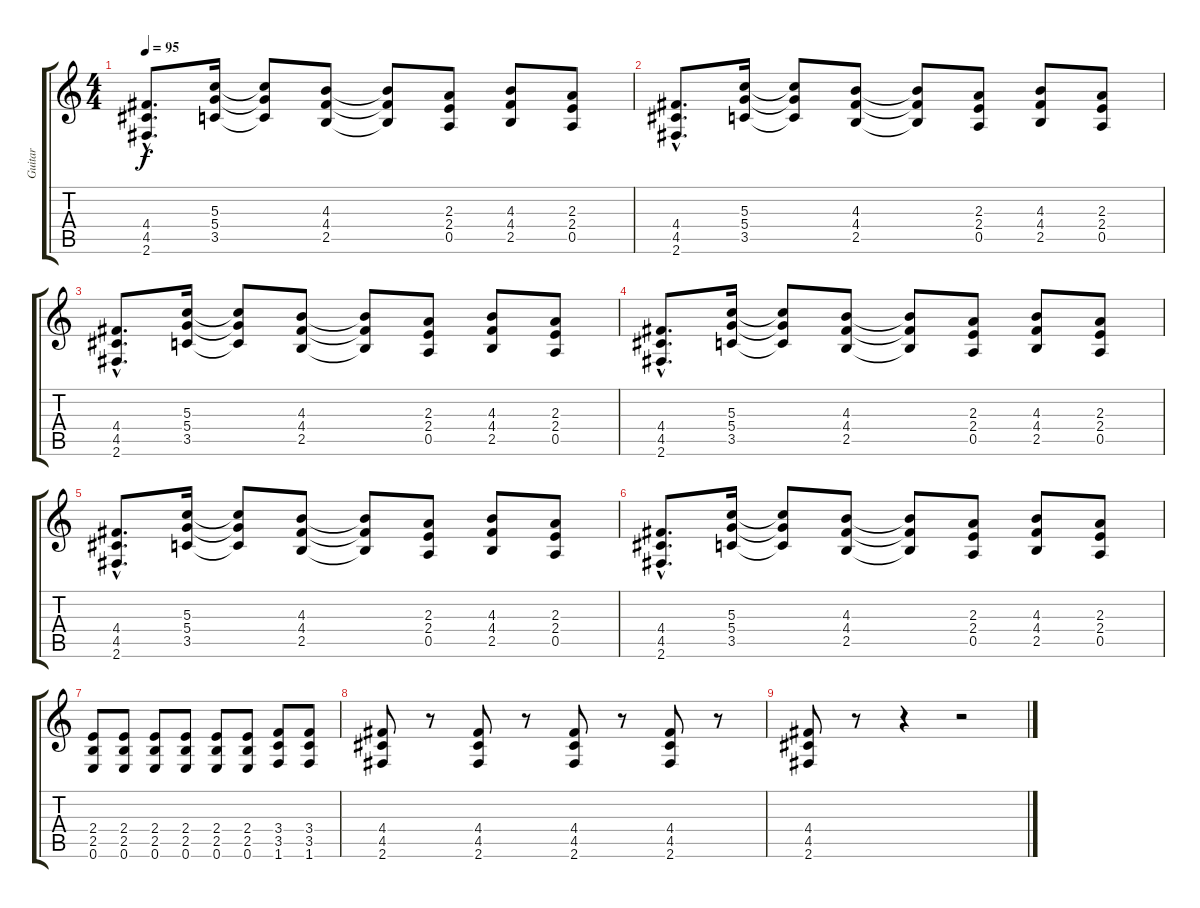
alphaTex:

\track ("Guitar" "Guitar") {instrument distortionguitar}
\staff {score tabs}
\tuning (E4 B3 G3 D3 A2 E2) {hide}
\ts (4 4)
\tempo 95
\clef g2
\ks c
(4.4{hac} 4.5{hac} 2.6{hac}).8{d dy f} (5.3 5.4 3.5).16 (5.3{t} 5.4{t} 3.5{t}).8 (4.3 4.4 2.5).8 (4.3{t} 4.4{t} 2.5{t}).8 (2.3 2.4 0.5).8 (4.3 4.4 2.5).8 (2.3 2.4 0.5).8 |
(4.4{hac} 4.5{hac} 2.6{hac}).8{d} (5.3 5.4 3.5).16 (5.3{t} 5.4{t} 3.5{t}).8 (4.3 4.4 2.5).8 (4.3{t} 4.4{t} 2.5{t}).8 (2.3 2.4 0.5).8 (4.3 4.4 2.5).8 (2.3 2.4 0.5).8 |
(4.4{hac} 4.5{hac} 2.6{hac}).8{d} (5.3 5.4 3.5).16 (5.3{t} 5.4{t} 3.5{t}).8 (4.3 4.4 2.5).8 (4.3{t} 4.4{t} 2.5{t}).8 (2.3 2.4 0.5).8 (4.3 4.4 2.5).8 (2.3 2.4 0.5).8 |
(4.4{hac} 4.5{hac} 2.6{hac}).8{d} (5.3 5.4 3.5).16 (5.3{t} 5.4{t} 3.5{t}).8 (4.3 4.4 2.5).8 (4.3{t} 4.4{t} 2.5{t}).8 (2.3 2.4 0.5).8 (4.3 4.4 2.5).8 (2.3 2.4 0.5).8 |
(4.4{hac} 4.5{hac} 2.6{hac}).8{d} (5.3 5.4 3.5).16 (5.3{t} 5.4{t} 3.5{t}).8 (4.3 4.4 2.5).8 (4.3{t} 4.4{t} 2.5{t}).8 (2.3 2.4 0.5).8 (4.3 4.4 2.5).8 (2.3 2.4 0.5).8 |
(4.4{hac} 4.5{hac} 2.6{hac}).8{d} (5.3 5.4 3.5).16 (5.3{t} 5.4{t} 3.5{t}).8 (4.3 4.4 2.5).8 (4.3{t} 4.4{t} 2.5{t}).8 (2.3 2.4 0.5).8 (4.3 4.4 2.5).8 (2.3 2.4 0.5).8 |
(2.4 2.5 0.6).8 (2.4 2.5 0.6).8 (2.4 2.5 0.6).8 (2.4 2.5 0.6).8 (2.4 2.5 0.6).8 (2.4 2.5 0.6).8 (3.4 3.5 1.6).8 (3.4 3.5 1.6).8 |
(4.4 4.5 2.6).8 r.8 (4.4 4.5 2.6).8 r.8 (4.4 4.5 2.6).8 r.8 (4.4 4.5 2.6).8 r.8 |
(4.4 4.5 2.6).8 r.8 r.4 r.2
